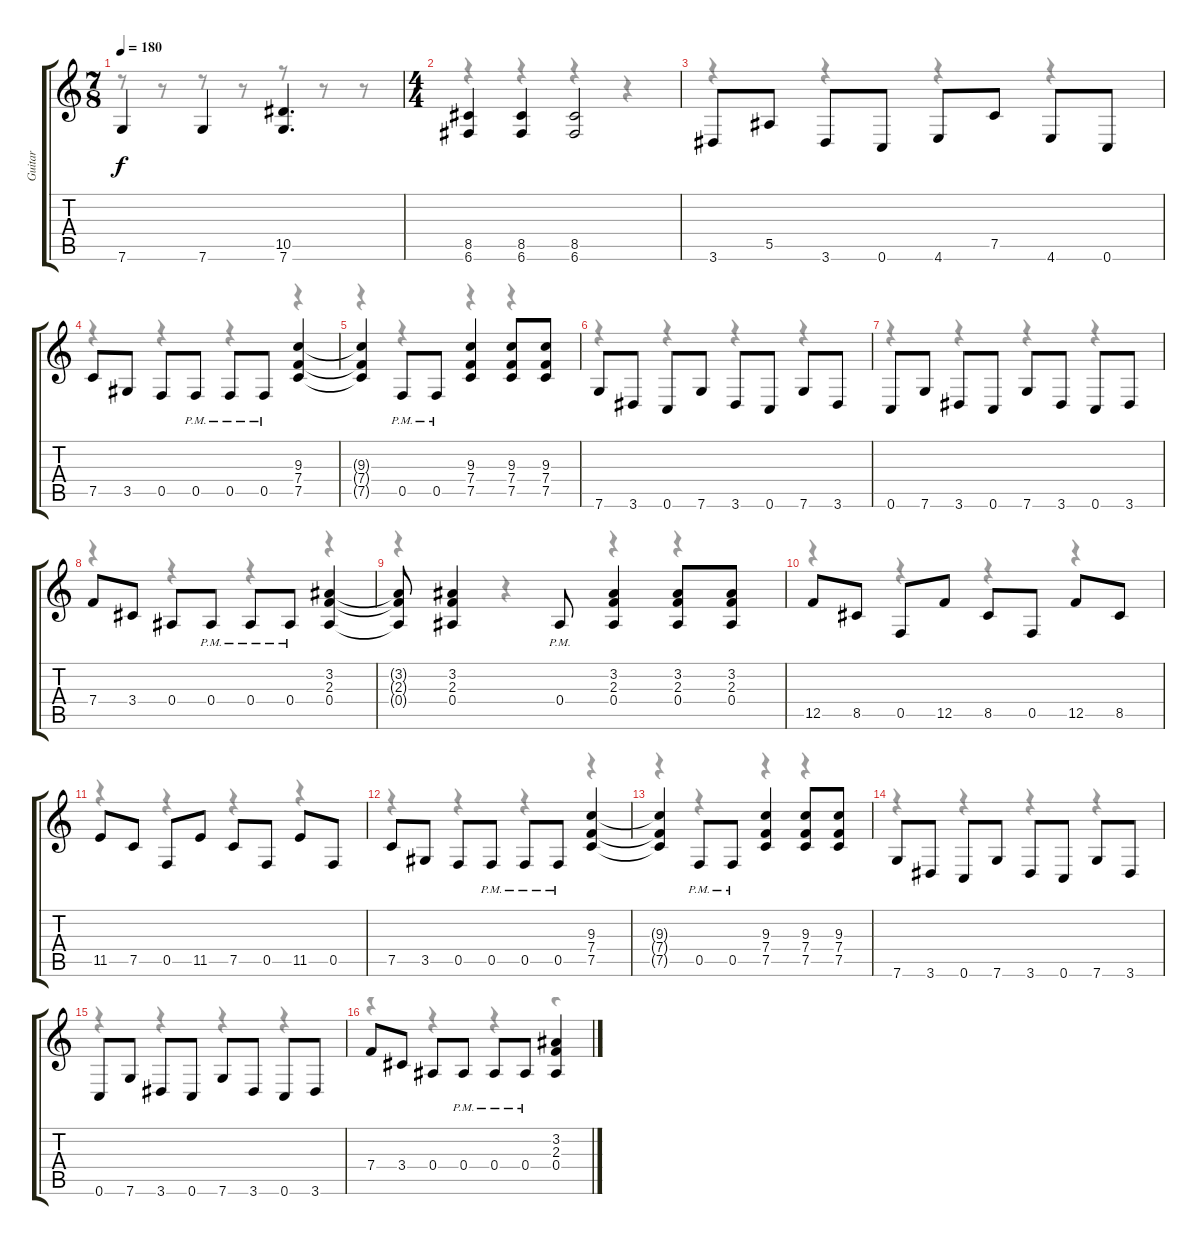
\track ("Guitar" "Guitar") {instrument distortionguitar}
\staff {score tabs}
\tuning (C4 G3 Eb3 Bb2 F2 C2) {hide}
\voice
\ts (7 8)
\tempo 180
\clef g2
\ks c
7.6.4{dy f} 7.6.4 (10.5 7.6).4{d} |
\ts (4 4)
(8.5 6.6).4 (8.5 6.6).4 (8.5 6.6).2 |
3.6.8 5.5.8 3.6.8 0.6.8 4.6.8 7.5.8 4.6.8 0.6.8 |
7.5.8 3.5.8 0.5.8 0.5{pm}.8 0.5{pm}.8 0.5{pm}.8 (9.3 7.4 7.5).4 |
(9.3{t} 7.4{t} 7.5{t}).4 0.5{pm}.8 0.5{pm}.8 (9.3 7.4 7.5).4 (9.3 7.4 7.5).8 (9.3 7.4 7.5).8 |
7.6.8 3.6.8 0.6.8 7.6.8 3.6.8 0.6.8 7.6.8 3.6.8 |
0.6.8 7.6.8 3.6.8 0.6.8 7.6.8 3.6.8 0.6.8 3.6.8 |
7.4.8 3.4.8 0.4.8 0.4{pm}.8 0.4{pm}.8 0.4{pm}.8 (3.2 2.3 0.4).4 |
(3.2{t} 2.3{t} 0.4{t}).8 (3.2 2.3 0.4).4 0.4{pm}.8 (3.2 2.3 0.4).4 (3.2 2.3 0.4).8 (3.2 2.3 0.4).8 |
12.5.8 8.5.8 0.5.8 12.5.8 8.5.8 0.5.8 12.5.8 8.5.8 |
11.5.8 7.5.8 0.5.8 11.5.8 7.5.8 0.5.8 11.5.8 0.5.8 |
7.5.8 3.5.8 0.5.8 0.5{pm}.8 0.5{pm}.8 0.5{pm}.8 (9.3 7.4 7.5).4 |
(9.3{t} 7.4{t} 7.5{t}).4 0.5{pm}.8 0.5{pm}.8 (9.3 7.4 7.5).4 (9.3 7.4 7.5).8 (9.3 7.4 7.5).8 |
7.6.8 3.6.8 0.6.8 7.6.8 3.6.8 0.6.8 7.6.8 3.6.8 |
0.6.8 7.6.8 3.6.8 0.6.8 7.6.8 3.6.8 0.6.8 3.6.8 |
7.4.8 3.4.8 0.4.8 0.4{pm}.8 0.4{pm}.8 0.4{pm}.8 (3.2 2.3 0.4).4
\voice
\clef g2
\ottava regular
\simile none
\ks c
r.8{dy f} r.8 r.8 r.8 r.8 r.8 r.8 |
r.4 r.4 r.4 r.4 |
r.4 r.4 r.4 r.4 |
r.4 r.4 r.4 r.4 |
r.4 r.4 r.4 r.4 |
r.4 r.4 r.4 r.4 |
r.4 r.4 r.4 r.4 |
r.4 r.4 r.4 r.4 |
r.4 r.4 r.4 r.4 |
r.4 r.4 r.4 r.4 |
r.4 r.4 r.4 r.4 |
r.4 r.4 r.4 r.4 |
r.4 r.4 r.4 r.4 |
r.4 r.4 r.4 r.4 |
r.4 r.4 r.4 r.4 |
r.4 r.4 r.4 r.4
